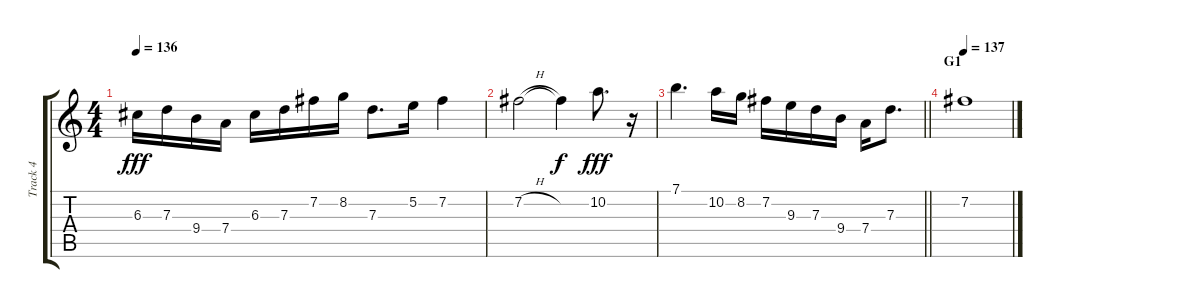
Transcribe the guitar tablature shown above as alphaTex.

\track ("Track 4" "Track 4") {instrument distortionguitar}
\staff {score tabs}
\tuning (E4 B3 G3 D3 A2 E2) {hide}
\ts (4 4)
\tempo 136
\clef g2
\ks c
6.3.16{dy fff} 7.3.16 9.4.16 7.4.16 6.3.16 7.3.16 7.2.16 8.2.16 7.3.8{d} 5.2.16 7.2.4 |
7.2{h}.2 7.2{t}.4{dy f} 10.2.8{d dy fff} r.16 |
\barLineRight lightlight
7.1.4{d} 10.2.16 8.2.16 7.2.16 9.3.16 7.3.16 9.4.16 7.4.16 7.3.8{d} |
\section ("" "G1")
\tempo 137
7.2.1
